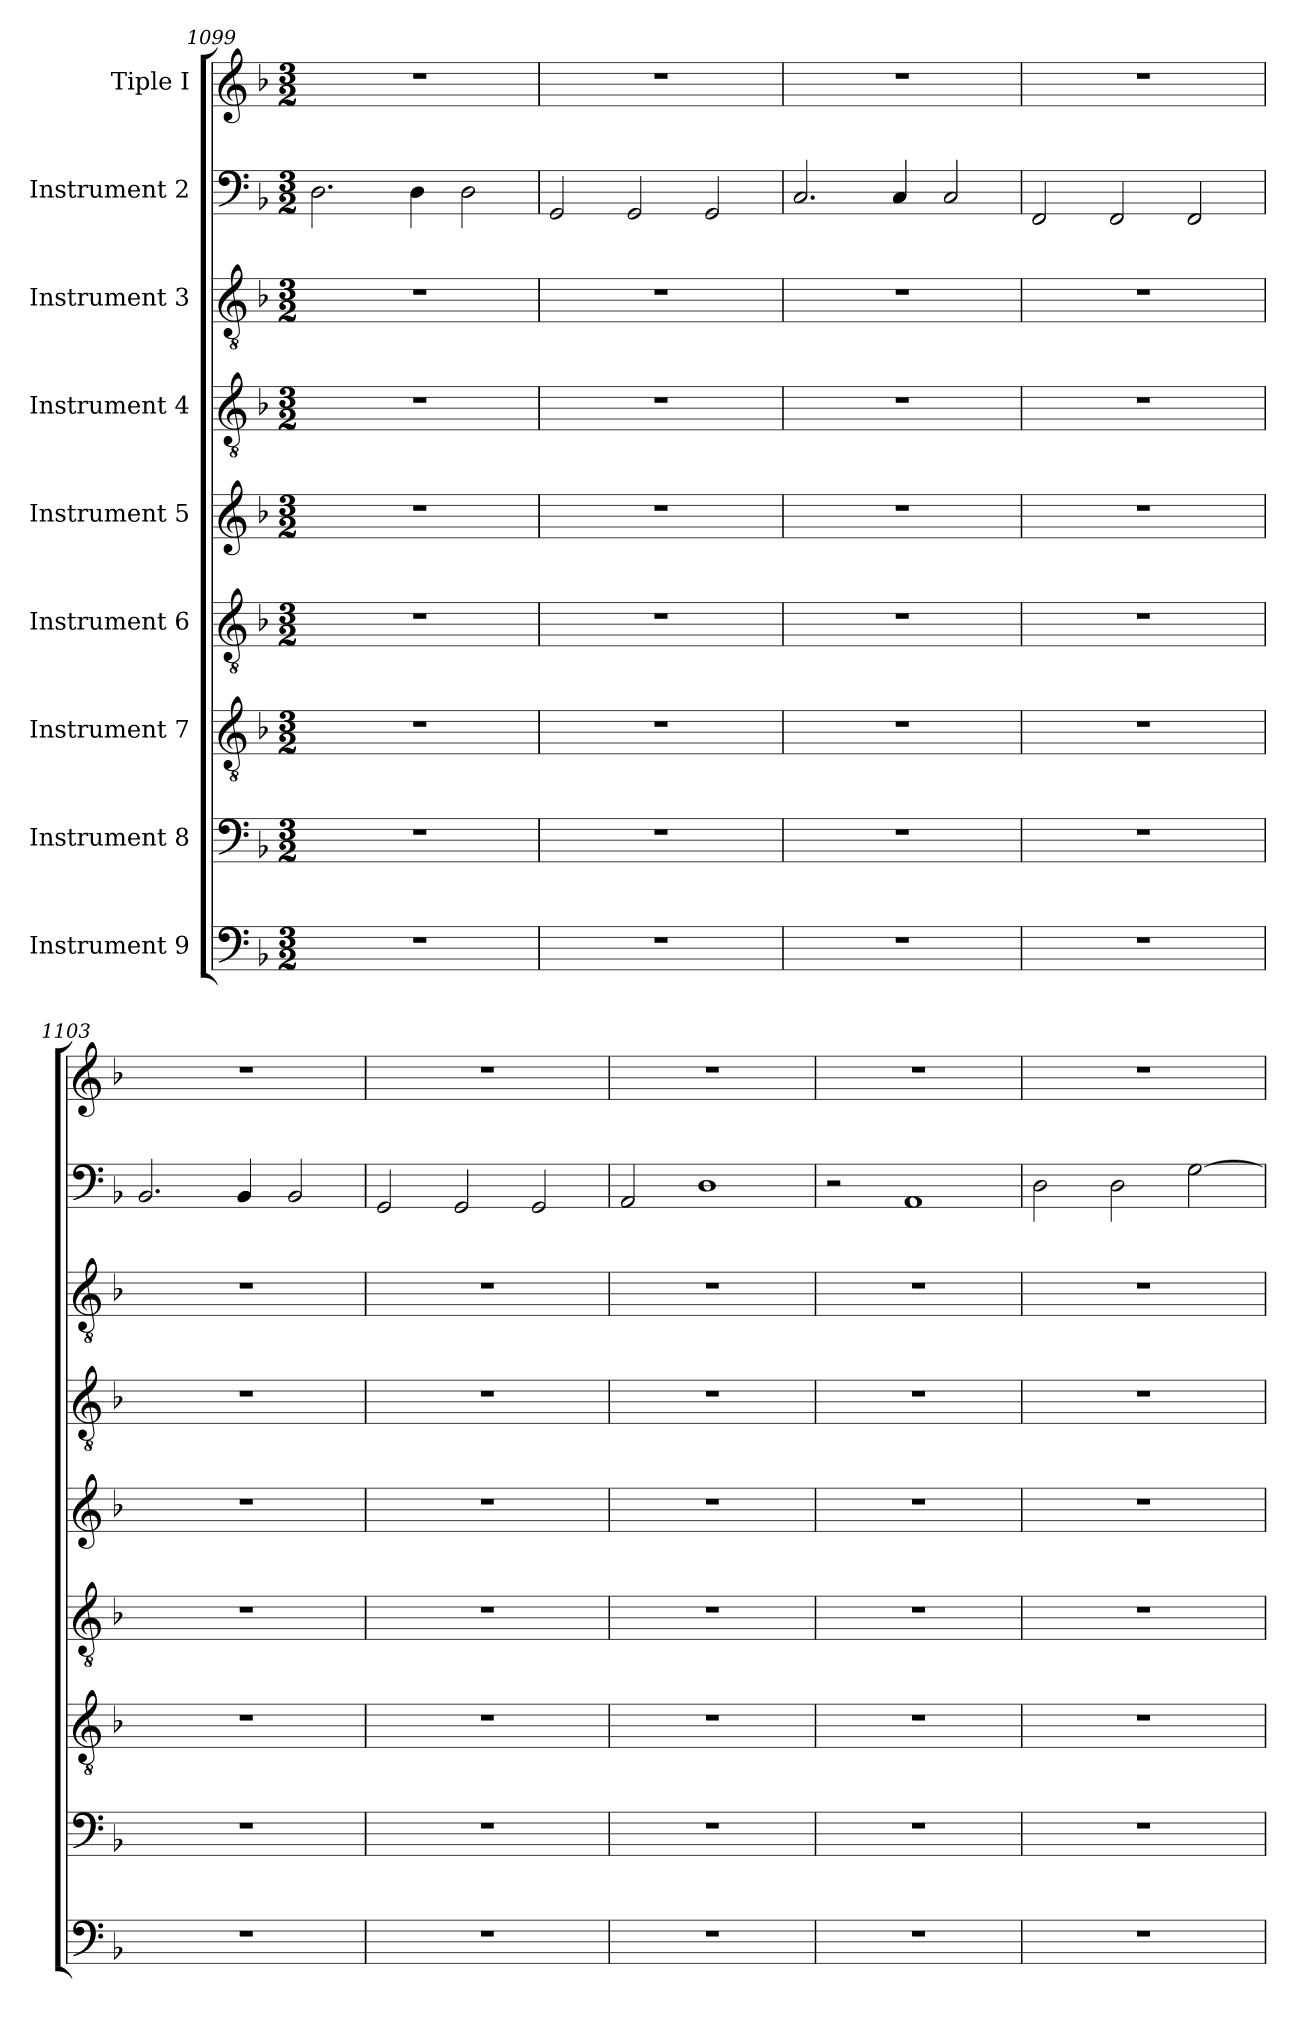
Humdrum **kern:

**kern	**kern	**kern	**kern	**kern	**kern	**kern	**kern	**text	**kern
*part9	*part8	*part7	*part6	*part5	*part4	*part3	*part2	*part2	*part1
*staff9	*staff8	*staff7	*staff6	*staff5	*staff4	*staff3	*staff2	*staff2	*staff1
*I"Instrument 9	*I"Instrument 8	*I"Instrument 7	*I"Instrument 6	*I"Instrument 5	*I"Instrument 4	*I"Instrument 3	*I"Instrument 2	*	*I"Tiple I
*clefF4	*clefF4	*clefGv2	*clefGv2	*clefG2	*clefGv2	*clefGv2	*clefF4	*	*clefG2
*k[b-]	*k[b-]	*k[b-]	*k[b-]	*k[b-]	*k[b-]	*k[b-]	*k[b-]	*	*k[b-]
*F:	*F:	*F:	*F:	*F:	*F:	*F:	*F:	*	*F:
*M3/2	*M3/2	*M3/2	*M3/2	*M3/2	*M3/2	*M3/2	*M3/2	*	*M3/2
=1099	=1099	=1099	=1099	=1099	=1099	=1099	=1099	=1099	=1099
!	!	!	!	!	!	!	!	!LO:LY:b:cj	!
1.r	1.r	1.r	1.r	1.r	1.r	1.r	2.D\	.	1.r
!	!	!	!	!	!	!	!	!LO:LY:b:cj	!
.	.	.	.	.	.	.	4D\	.	.
!	!	!	!	!	!	!	!	!LO:LY:b:cj	!
.	.	.	.	.	.	.	2D\	.	.
=1100	=1100	=1100	=1100	=1100	=1100	=1100	=1100	=1100	=1100
!	!	!	!	!	!	!	!	!LO:LY:b:cj	!
1.r	1.r	1.r	1.r	1.r	1.r	1.r	2GG/	.	1.r
!	!	!	!	!	!	!	!	!LO:LY:b:cj	!
.	.	.	.	.	.	.	2GG/	.	.
!	!	!	!	!	!	!	!	!LO:LY:b:cj	!
.	.	.	.	.	.	.	2GG/	.	.
=1101	=1101	=1101	=1101	=1101	=1101	=1101	=1101	=1101	=1101
!	!	!	!	!	!	!	!	!LO:LY:b:cj	!
1.r	1.r	1.r	1.r	1.r	1.r	1.r	2.C/	.	1.r
!	!	!	!	!	!	!	!	!LO:LY:b:cj	!
.	.	.	.	.	.	.	4C/	.	.
!	!	!	!	!	!	!	!	!LO:LY:b:cj	!
.	.	.	.	.	.	.	2C/	.	.
=1102	=1102	=1102	=1102	=1102	=1102	=1102	=1102	=1102	=1102
!	!	!	!	!	!	!	!	!LO:LY:b:cj	!
1.r	1.r	1.r	1.r	1.r	1.r	1.r	2FF/	.	1.r
!	!	!	!	!	!	!	!	!LO:LY:b:cj	!
.	.	.	.	.	.	.	2FF/	.	.
!	!	!	!	!	!	!	!	!LO:LY:b:cj	!
.	.	.	.	.	.	.	2FF/	.	.
=1103	=1103	=1103	=1103	=1103	=1103	=1103	=1103	=1103	=1103
!	!	!	!	!	!	!	!	!LO:LY:b:cj	!
1.r	1.r	1.r	1.r	1.r	1.r	1.r	2.BB-/	.	1.r
!	!	!	!	!	!	!	!	!LO:LY:b:cj	!
.	.	.	.	.	.	.	4BB-/	.	.
!	!	!	!	!	!	!	!	!LO:LY:b:cj	!
.	.	.	.	.	.	.	2BB-/	.	.
=1104	=1104	=1104	=1104	=1104	=1104	=1104	=1104	=1104	=1104
!	!	!	!	!	!	!	!	!LO:LY:b:cj	!
1.r	1.r	1.r	1.r	1.r	1.r	1.r	2GG/	.	1.r
!	!	!	!	!	!	!	!	!LO:LY:b:cj	!
.	.	.	.	.	.	.	2GG/	.	.
!	!	!	!	!	!	!	!	!LO:LY:b:cj	!
.	.	.	.	.	.	.	2GG/	.	.
!!LO:LB:g=z
=1105	=1105	=1105	=1105	=1105	=1105	=1105	=1105	=1105	=1105
!	!	!	!	!	!	!	!	!LO:LY:b:cj	!
1.r	1.r	1.r	1.r	1.r	1.r	1.r	2AA/	.	1.r
!	!	!	!	!	!	!	!	!LO:LY:b:cj	!
.	.	.	.	.	.	.	1D	.	.
=1106	=1106	=1106	=1106	=1106	=1106	=1106	=1106	=1106	=1106
1.r	1.r	1.r	1.r	1.r	1.r	1.r	2r	.	1.r
!	!	!	!	!	!	!	!	!LO:LY:b:cj	!
.	.	.	.	.	.	.	1AA	.	.
=1107	=1107	=1107	=1107	=1107	=1107	=1107	=1107	=1107	=1107
!	!	!	!	!	!	!	!	!LO:LY:b:cj	!
1.r	1.r	1.r	1.r	1.r	1.r	1.r	2D\	.	1.r
!	!	!	!	!	!	!	!	!LO:LY:b:cj	!
.	.	.	.	.	.	.	2D\	.	.
!	!	!	!	!	!	!	!	!LO:LY:b:cj	!
.	.	.	.	.	.	.	[>2G\	.	.
=	=	=	=	=	=	=	=	=	=
*-	*-	*-	*-	*-	*-	*-	*-	*-	*-
